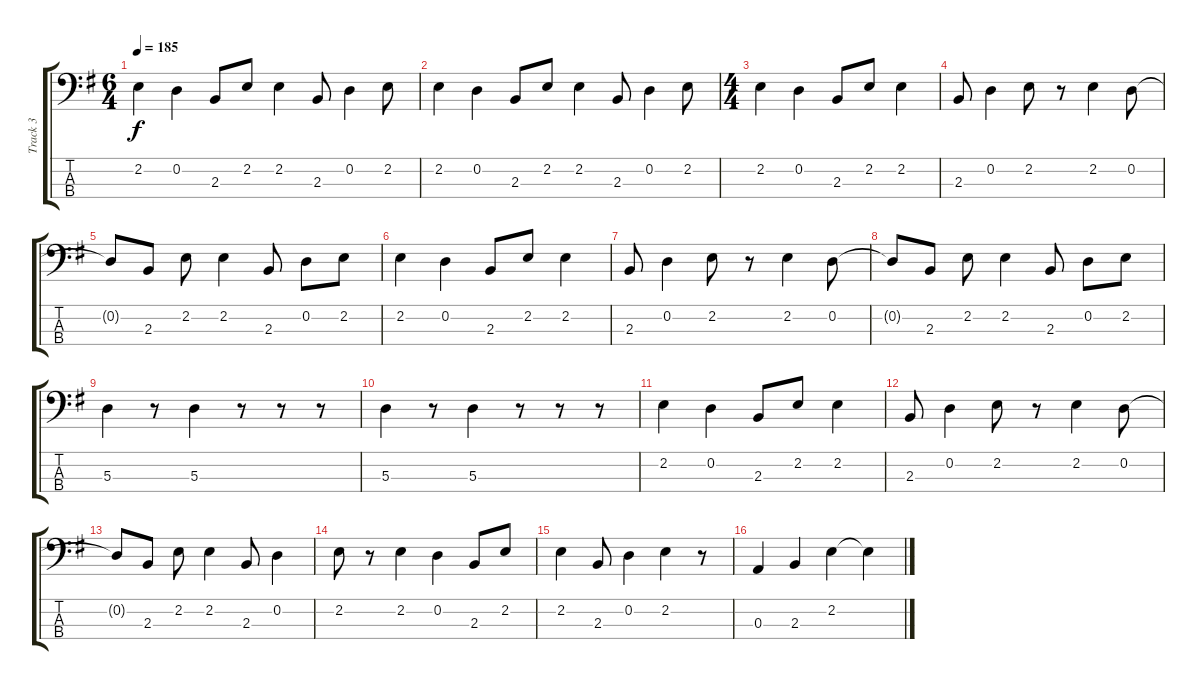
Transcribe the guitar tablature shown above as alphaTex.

\track ("Track 3" "Track 3") {instrument electricbassfinger}
\staff {score tabs}
\tuning (G2 D2 A1 E1) {hide}
\ts (6 4)
\tempo 185
\clef f4
\ks g
2.2.4{dy f} 0.2.4 2.3.8 2.2.8 2.2.4 2.3.8 0.2.4 2.2.8 |
2.2.4 0.2.4 2.3.8 2.2.8 2.2.4 2.3.8 0.2.4 2.2.8 |
\ts (4 4)
2.2.4 0.2.4 2.3.8 2.2.8 2.2.4 |
2.3.8 0.2.4 2.2.8 r.8 2.2.4 0.2.8 |
0.2{t}.8 2.3.8 2.2.8 2.2.4 2.3.8 0.2.8 2.2.8 |
2.2.4 0.2.4 2.3.8 2.2.8 2.2.4 |
2.3.8 0.2.4 2.2.8 r.8 2.2.4 0.2.8 |
0.2{t}.8 2.3.8 2.2.8 2.2.4 2.3.8 0.2.8 2.2.8 |
5.3.4 r.8 5.3.4 r.8 r.8 r.8 |
5.3.4 r.8 5.3.4 r.8 r.8 r.8 |
2.2.4 0.2.4 2.3.8 2.2.8 2.2.4 |
2.3.8 0.2.4 2.2.8 r.8 2.2.4 0.2.8 |
0.2{t}.8 2.3.8 2.2.8 2.2.4 2.3.8 0.2.4 |
2.2.8 r.8 2.2.4 0.2.4 2.3.8 2.2.8 |
2.2.4 2.3.8 0.2.4 2.2.4 r.8 |
0.3.4 2.3.4 2.2.4 2.2{t}.4
